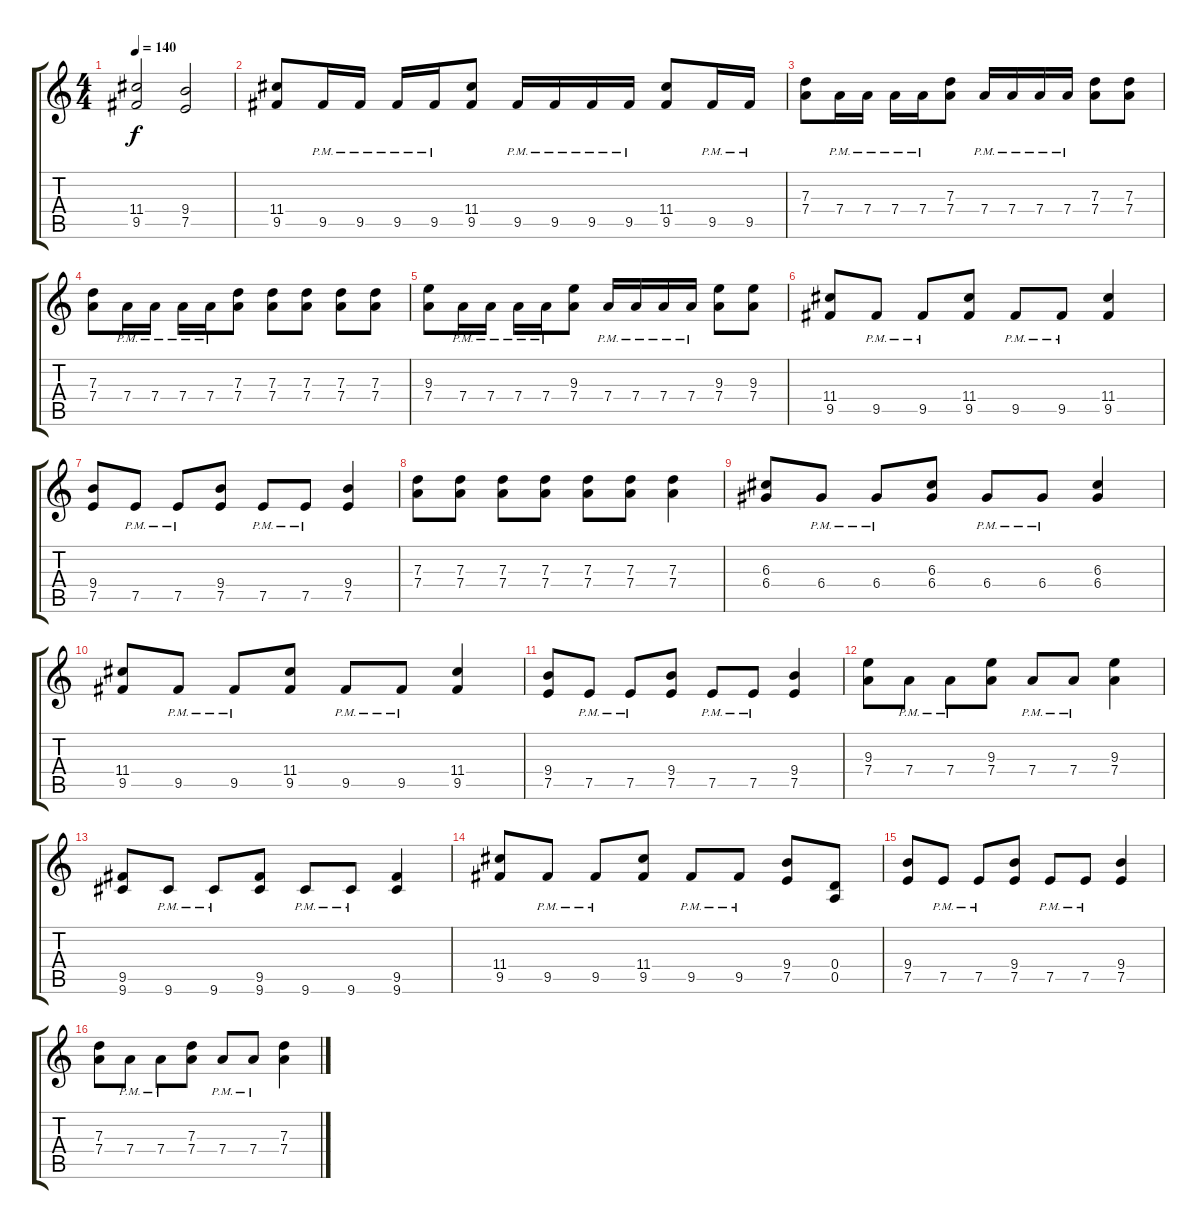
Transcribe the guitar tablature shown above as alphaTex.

\track "" {instrument overdrivenguitar}
\staff {score tabs}
\tuning (E4 B3 G3 D3 A2 E2) {hide}
\ts (4 4)
\tempo 140
\clef g2
\ks c
(11.4 9.5).2{dy f} (9.4 7.5).2 |
(11.4 9.5).8 9.5{pm}.16 9.5{pm}.16 9.5{pm}.16 9.5{pm}.16 (11.4 9.5).8 9.5{pm}.16 9.5{pm}.16 9.5{pm}.16 9.5{pm}.16 (11.4 9.5).8 9.5{pm}.16 9.5{pm}.16 |
(7.3 7.4).8 7.4{pm}.16 7.4{pm}.16 7.4{pm}.16 7.4{pm}.16 (7.3 7.4).8 7.4{pm}.16 7.4{pm}.16 7.4{pm}.16 7.4{pm}.16 (7.3 7.4).8 (7.3 7.4).8 |
(7.3 7.4).8 7.4{pm}.16 7.4{pm}.16 7.4{pm}.16 7.4{pm}.16 (7.3 7.4).8 (7.3 7.4).8 (7.3 7.4).8 (7.3 7.4).8 (7.3 7.4).8 |
(9.3 7.4).8 7.4{pm}.16 7.4{pm}.16 7.4{pm}.16 7.4{pm}.16 (9.3 7.4).8 7.4{pm}.16 7.4{pm}.16 7.4{pm}.16 7.4{pm}.16 (9.3 7.4).8 (9.3 7.4).8 |
(11.4 9.5).8 9.5{pm}.8 9.5{pm}.8 (11.4 9.5).8 9.5{pm}.8 9.5{pm}.8 (11.4 9.5).4 |
(9.4 7.5).8 7.5{pm}.8 7.5{pm}.8 (9.4 7.5).8 7.5{pm}.8 7.5{pm}.8 (9.4 7.5).4 |
(7.3 7.4).8 (7.3 7.4).8 (7.3 7.4).8 (7.3 7.4).8 (7.3 7.4).8 (7.3 7.4).8 (7.3 7.4).4 |
(6.3 6.4).8 6.4{pm}.8 6.4{pm}.8 (6.3 6.4).8 6.4{pm}.8 6.4{pm}.8 (6.3 6.4).4 |
(11.4 9.5).8 9.5{pm}.8 9.5{pm}.8 (11.4 9.5).8 9.5{pm}.8 9.5{pm}.8 (11.4 9.5).4 |
(9.4 7.5).8 7.5{pm}.8 7.5{pm}.8 (9.4 7.5).8 7.5{pm}.8 7.5{pm}.8 (9.4 7.5).4 |
(9.3 7.4).8 7.4{pm}.8 7.4{pm}.8 (9.3 7.4).8 7.4{pm}.8 7.4{pm}.8 (9.3 7.4).4 |
(9.5 9.6).8 9.6{pm}.8 9.6{pm}.8 (9.5 9.6).8 9.6{pm}.8 9.6{pm}.8 (9.5 9.6).4 |
(11.4 9.5).8 9.5{pm}.8 9.5{pm}.8 (11.4 9.5).8 9.5{pm}.8 9.5{pm}.8 (9.4 7.5).8 (0.4 0.5).8 |
(9.4 7.5).8 7.5{pm}.8 7.5{pm}.8 (9.4 7.5).8 7.5{pm}.8 7.5{pm}.8 (9.4 7.5).4 |
(7.3 7.4).8 7.4{pm}.8 7.4{pm}.8 (7.3 7.4).8 7.4{pm}.8 7.4{pm}.8 (7.3 7.4).4
